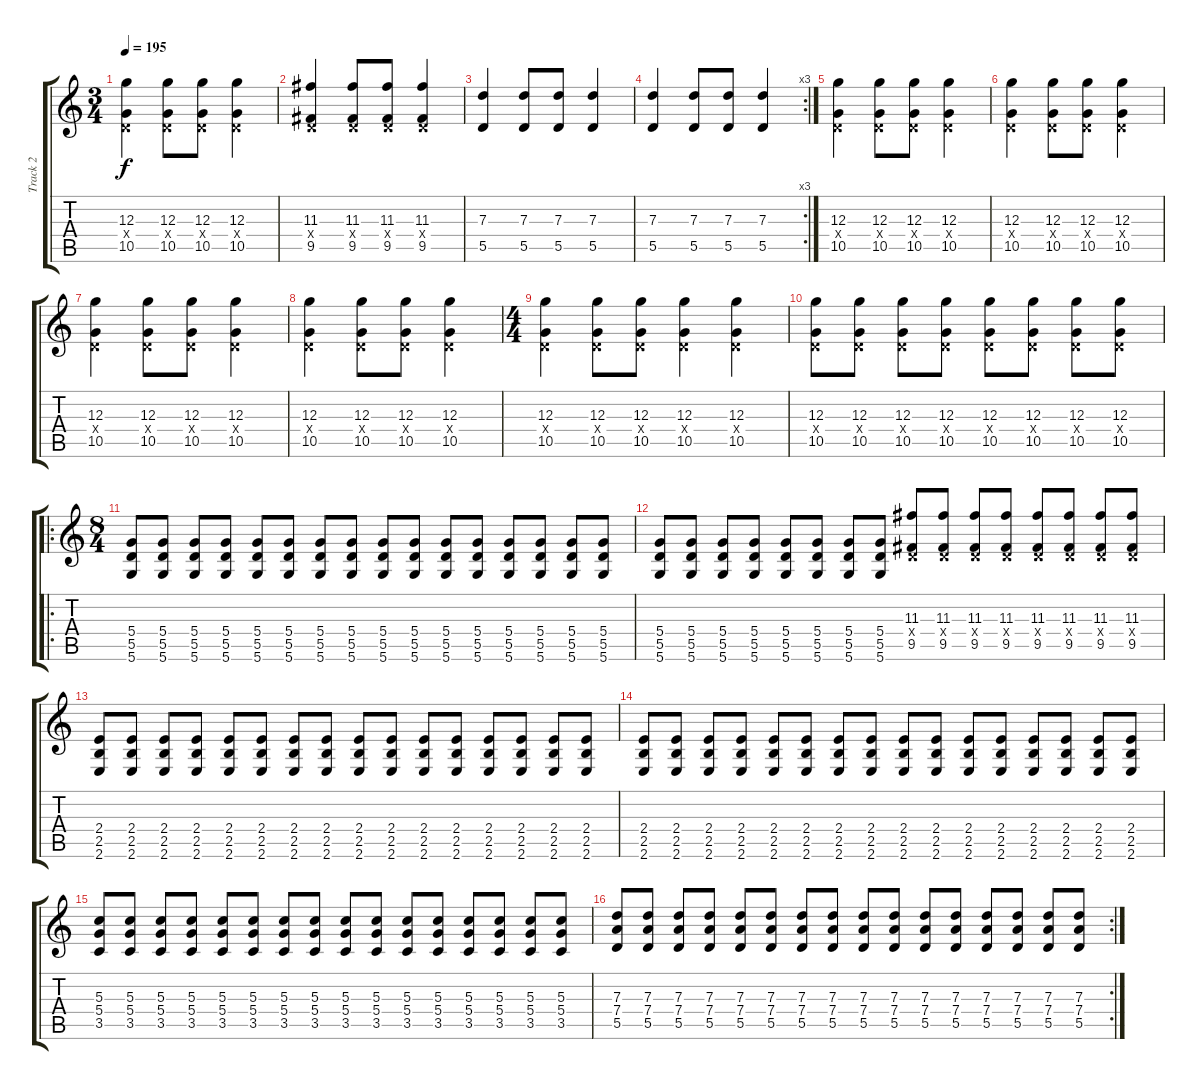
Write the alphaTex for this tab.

\track ("Track 2" "Track 2") {instrument distortionguitar}
\staff {score tabs}
\tuning (E4 B3 G3 D3 A2 D2) {hide}
\ts (3 4)
\tempo 195
\clef g2
\ks c
(12.3 0.4{x} 10.5).4{dy f} (12.3 0.4{x} 10.5).8 (12.3 0.4{x} 10.5).8 (12.3 0.4{x} 10.5).4 |
(11.3 0.4{x} 9.5).4 (11.3 0.4{x} 9.5).8 (11.3 0.4{x} 9.5).8 (11.3 0.4{x} 9.5).4 |
(7.3 5.5).4 (7.3 5.5).8 (7.3 5.5).8 (7.3 5.5).4 |
\rc 3
(7.3 5.5).4 (7.3 5.5).8 (7.3 5.5).8 (7.3 5.5).4 |
(12.3 0.4{x} 10.5).4 (12.3 0.4{x} 10.5).8 (12.3 0.4{x} 10.5).8 (12.3 0.4{x} 10.5).4 |
(12.3 0.4{x} 10.5).4 (12.3 0.4{x} 10.5).8 (12.3 0.4{x} 10.5).8 (12.3 0.4{x} 10.5).4 |
(12.3 0.4{x} 10.5).4 (12.3 0.4{x} 10.5).8 (12.3 0.4{x} 10.5).8 (12.3 0.4{x} 10.5).4 |
(12.3 0.4{x} 10.5).4 (12.3 0.4{x} 10.5).8 (12.3 0.4{x} 10.5).8 (12.3 0.4{x} 10.5).4 |
\ts (4 4)
(12.3 0.4{x} 10.5).4{volume 7 balance 0} (12.3 0.4{x} 10.5).8 (12.3 0.4{x} 10.5).8 (12.3 0.4{x} 10.5).4 (12.3 0.4{x} 10.5).4 |
(12.3 0.4{x} 10.5).8 (12.3 0.4{x} 10.5).8 (12.3 0.4{x} 10.5).8 (12.3 0.4{x} 10.5).8 (12.3 0.4{x} 10.5).8 (12.3 0.4{x} 10.5).8 (12.3 0.4{x} 10.5).8 (12.3 0.4{x} 10.5).8 |
\ro
\ts (8 4)
(5.4 5.5 5.6).8{volume 16 balance 8} (5.4 5.5 5.6).8 (5.4 5.5 5.6).8 (5.4 5.5 5.6).8 (5.4 5.5 5.6).8 (5.4 5.5 5.6).8 (5.4 5.5 5.6).8 (5.4 5.5 5.6).8 (5.4 5.5 5.6).8 (5.4 5.5 5.6).8 (5.4 5.5 5.6).8 (5.4 5.5 5.6).8 (5.4 5.5 5.6).8 (5.4 5.5 5.6).8 (5.4 5.5 5.6).8 (5.4 5.5 5.6).8 |
(5.4 5.5 5.6).8 (5.4 5.5 5.6).8 (5.4 5.5 5.6).8 (5.4 5.5 5.6).8 (5.4 5.5 5.6).8 (5.4 5.5 5.6).8 (5.4 5.5 5.6).8 (5.4 5.5 5.6).8 (11.3 0.4{x} 9.5).8 (11.3 0.4{x} 9.5).8 (11.3 0.4{x} 9.5).8 (11.3 0.4{x} 9.5).8 (11.3 0.4{x} 9.5).8 (11.3 0.4{x} 9.5).8 (11.3 0.4{x} 9.5).8 (11.3 0.4{x} 9.5).8 |
(2.4 2.5 2.6).8 (2.4 2.5 2.6).8 (2.4 2.5 2.6).8 (2.4 2.5 2.6).8 (2.4 2.5 2.6).8 (2.4 2.5 2.6).8 (2.4 2.5 2.6).8 (2.4 2.5 2.6).8 (2.4 2.5 2.6).8 (2.4 2.5 2.6).8 (2.4 2.5 2.6).8 (2.4 2.5 2.6).8 (2.4 2.5 2.6).8 (2.4 2.5 2.6).8 (2.4 2.5 2.6).8 (2.4 2.5 2.6).8 |
(2.4 2.5 2.6).8 (2.4 2.5 2.6).8 (2.4 2.5 2.6).8 (2.4 2.5 2.6).8 (2.4 2.5 2.6).8 (2.4 2.5 2.6).8 (2.4 2.5 2.6).8 (2.4 2.5 2.6).8 (2.4 2.5 2.6).8 (2.4 2.5 2.6).8 (2.4 2.5 2.6).8 (2.4 2.5 2.6).8 (2.4 2.5 2.6).8 (2.4 2.5 2.6).8 (2.4 2.5 2.6).8 (2.4 2.5 2.6).8 |
(5.3 5.4 3.5).8 (5.3 5.4 3.5).8 (5.3 5.4 3.5).8 (5.3 5.4 3.5).8 (5.3 5.4 3.5).8 (5.3 5.4 3.5).8 (5.3 5.4 3.5).8 (5.3 5.4 3.5).8 (5.3 5.4 3.5).8 (5.3 5.4 3.5).8 (5.3 5.4 3.5).8 (5.3 5.4 3.5).8 (5.3 5.4 3.5).8 (5.3 5.4 3.5).8 (5.3 5.4 3.5).8 (5.3 5.4 3.5).8 |
\rc 2
(7.3 7.4 5.5).8 (7.3 7.4 5.5).8 (7.3 7.4 5.5).8 (7.3 7.4 5.5).8 (7.3 7.4 5.5).8 (7.3 7.4 5.5).8 (7.3 7.4 5.5).8 (7.3 7.4 5.5).8 (7.3 7.4 5.5).8 (7.3 7.4 5.5).8 (7.3 7.4 5.5).8 (7.3 7.4 5.5).8 (7.3 7.4 5.5).8 (7.3 7.4 5.5).8 (7.3 7.4 5.5).8 (7.3 7.4 5.5).8
